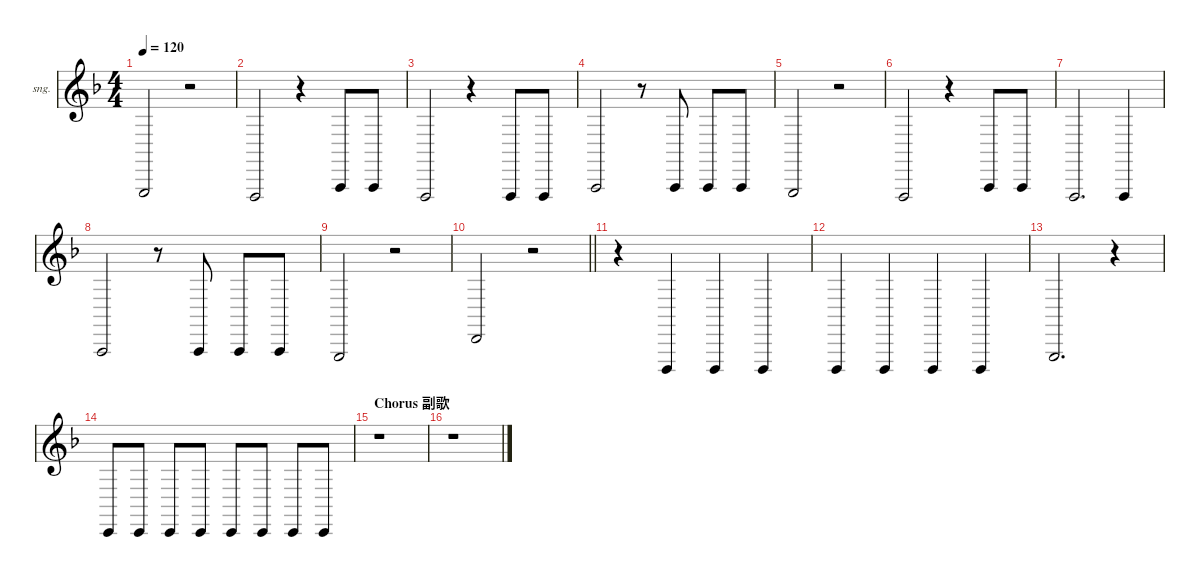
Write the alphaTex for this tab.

\defaultSystemsLayout 4
\hideDynamics
\bracketExtendMode nobrackets
\firstSystemTrackNameOrientation horizontal
\track ("Singer [Fry]" "sng.") {instrument voiceoohs}
\staff {score}
\tuning (E5 B4 G4 D4 A3 E3 C3 Bb2 Ab2 Gb2)
\ts (4 4)
\tempo 120
\clef g2
\ks dminor
-11.10{acc forcenatural}.2{dy p} r.2 |
-13.10{acc forcenatural}.2 r.4 -9.10{acc forcenatural}.8 -9.10{acc forcenatural}.8 |
-13.10{acc forcenatural}.2 r.4 -13.10{acc forcenatural}.8 -13.10{acc forcenatural}.8 |
-9.10{acc forcenatural}.2 r.8 -9.10{acc forcenatural}.8 -9.10{acc forcenatural}.8 -9.10{acc forcenatural}.8 |
-11.10{acc forcenatural}.2 r.2 |
-13.10{acc forcenatural}.2 r.4 -9.10{acc forcenatural}.8 -9.10{acc forcenatural}.8 |
-13.10{acc forcenatural}.2{d} -13.10{acc forcenatural}.4 |
-9.10{acc forcenatural}.2 r.8 -9.10{acc forcenatural}.8 -9.10{acc forcenatural}.8 -9.10{acc forcenatural}.8 |
-11.10{acc forcenatural}.2 r.2 |
\barLineRight lightlight
-4.10{acc forcenatural}.2 r.2 |
r.4 -16.10{acc forcenatural}.4 -16.10{acc forcenatural}.4 -16.10{acc forcenatural}.4 |
-16.10{acc forcenatural}.4 -16.10{acc forcenatural}.4 -16.10{acc forcenatural}.4 -16.10{acc forcenatural}.4 |
-11.10{acc forcenatural}.2{d} r.4 |
-6.10{acc forcenatural}.8 -6.10{acc forcenatural}.8 -6.10{acc forcenatural}.8 -6.10{acc forcenatural}.8 -6.10{acc forcenatural}.8 -6.10{acc forcenatural}.8 -6.10{acc forcenatural}.8 -6.10{acc forcenatural}.8 |
\section ("" "Chorus 副歌")
r.1 |
r.1
